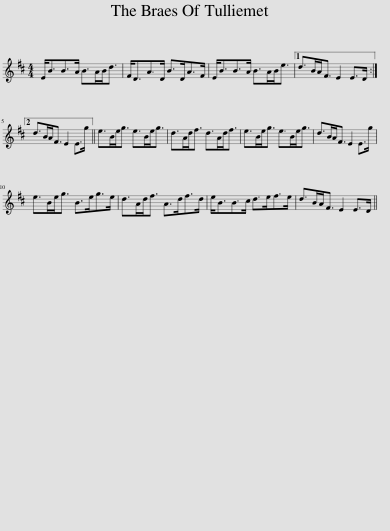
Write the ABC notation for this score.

X:1
L:1/8
M:4/4
I:linebreak $
K:D
V:1 treble
V:1
 E<BB>A B>AB<d | F<DA>D B>DA>F | E<BB>A B>AB<e |1 d>BA<F E2 E>D :|2$ d>BA<F E2 E>g || %5
 e>Be<g e>Be<g | d>Ad<f d>Ad<f | e>Be<g e>Be<g | d>BA<F E2 E>g |$ e>Be<g B>eg>e | %10
 d>Ad<f A>df>d | e<BB>c d>ef>e | d>BA<F E2 E>D || %13
